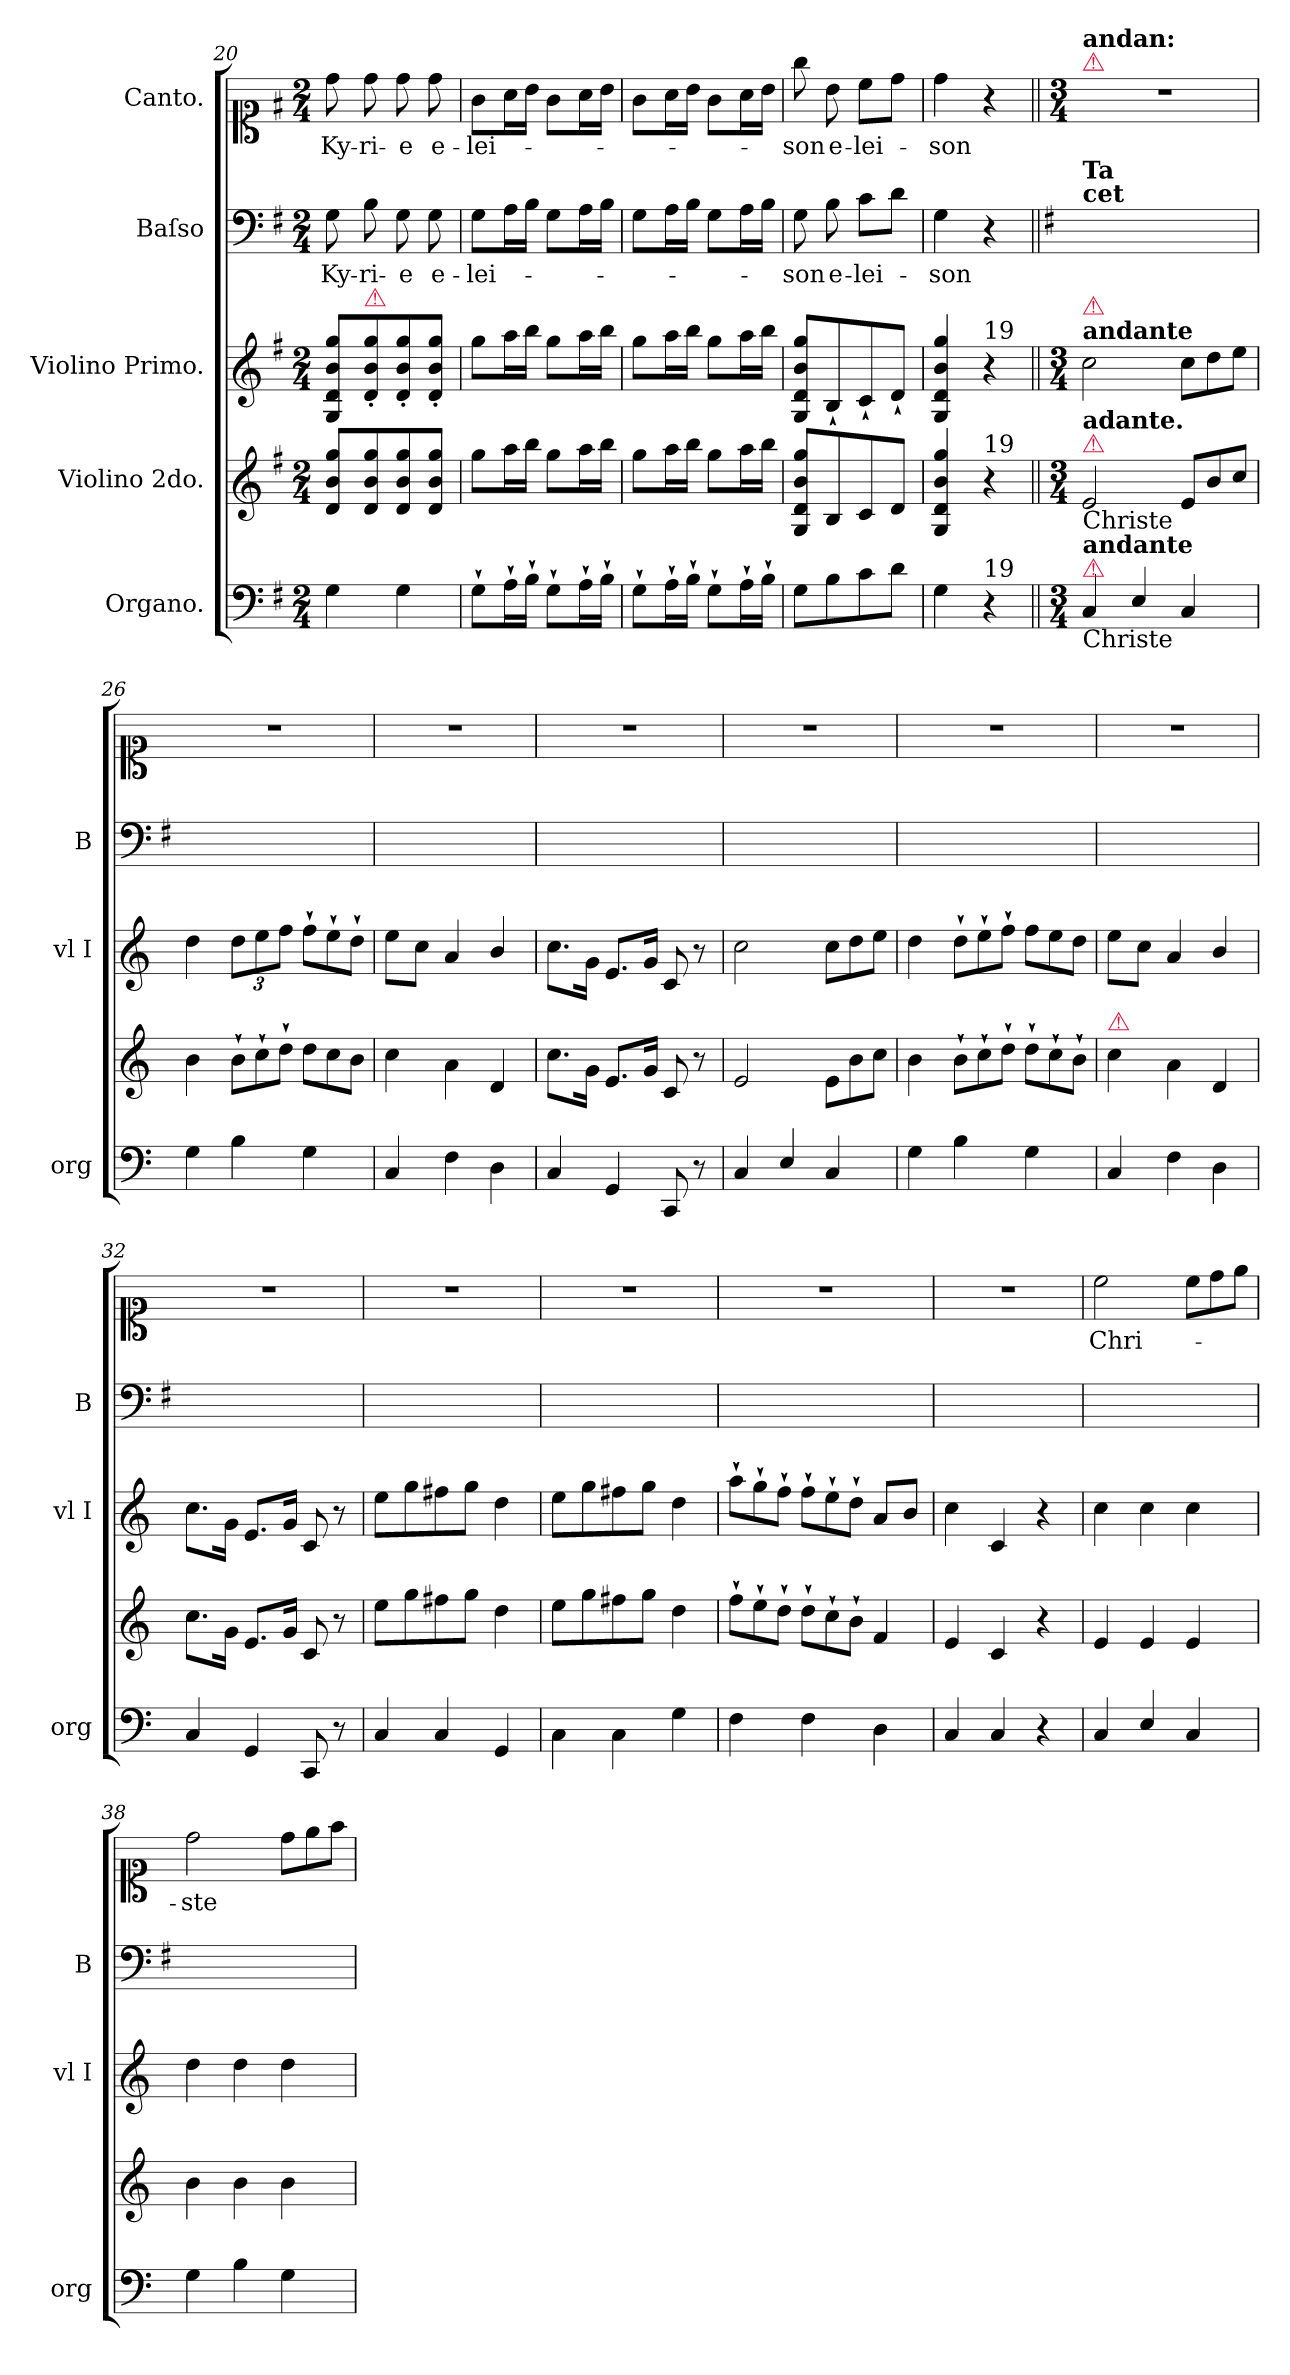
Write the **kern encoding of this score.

**kern	**kern	**dynam	**kern	**dynam	**kern	**text	**kern	**text
*part5	*part4	*part4	*part3	*part3	*part2	*part2	*part1	*part1
*staff5	*staff4	*staff4	*staff3	*staff3	*staff2	*staff2	*staff1	*staff1
*I"Organo.	*I"Violino 2do.	*	*I"Violino Primo.	*	*I"Baſso	*	*I"Canto.	*
*I'org	*	*	*I'vl I	*	*I'B	*	*	*
*clefF4	*clefG2	*	*clefG2	*	*clefF4	*	*clefC1	*
*k[f#]	*k[f#]	*	*k[f#]	*	*k[f#]	*	*k[f#]	*
*G:	*G:	*	*G:	*	*G:	*	*G:	*
*M2/4	*M2/4	*	*M2/4	*	*M2/4	*	*M2/4	*
=20	=20	=20	=20	=20	=20	=20	=20	=20
4G\	8d/ 8b/ 8gg/L	.	8G/ 8d/ 8b/ 8gg/L	.	8G\	Ky-	8dd\	Ky-
!	!	!	!LO:TX:a:color=crimson:t=⚠	!	!	!	!	!
.	8d/ 8b/ 8gg/	.	8d'/ 8b'/ 8gg'/	.	8B\	-ri-	8dd\	-ri-
4G\	8d/ 8b/ 8gg/	.	8d'/ 8b'/ 8gg'/	.	8G\	-e	8dd\	-e
.	8d/ 8b/ 8gg/J	.	8d'/ 8b'/ 8gg'/J	.	8G\	e-	8dd\	e-
=21	=21	=21	=21	=21	=21	=21	=21	=21
8G`\L	8gg\L	.	8gg\L	.	8G\L	-lei-	8g\L	-lei-
16A`\L	16aa\L	.	16aa\L	.	16A\L	.	16a\L	.
16B`\JJ	16bb\JJ	.	16bb\JJ	.	16B\JJ	.	16b\JJ	.
8G`\L	8gg\L	.	8gg\L	.	8G\L	.	8g\L	.
16A`\L	16aa\L	.	16aa\L	.	16A\L	.	16a\L	.
16B`\JJ	16bb\JJ	.	16bb\JJ	.	16B\JJ	.	16b\JJ	.
=22	=22	=22	=22	=22	=22	=22	=22	=22
8G`\L	8gg\L	.	8gg\L	.	8G\L	.	8g\L	.
16A`\L	16aa\L	.	16aa\L	.	16A\L	.	16a\L	.
16B`\JJ	16bb\JJ	.	16bb\JJ	.	16B\JJ	.	16b\JJ	.
8G`\L	8gg\L	.	8gg\L	.	8G\L	.	8g\L	.
16A`\L	16aa\L	.	16aa\L	.	16A\L	.	16a\L	.
16B`\JJ	16bb\JJ	.	16bb\JJ	.	16B\JJ	.	16b\JJ	.
=23	=23	=23	=23	=23	=23	=23	=23	=23
8G\L	8G/ 8d/ 8b/ 8gg/L	.	8G/ 8d/ 8b/ 8gg/L	.	8G\	-son	8gg\	-son
8B\	8B/	.	8B`/	.	8B\	e-	8b\	e-
8c\	8c/	.	8c`/	.	8c\L	-lei-	8cc\L	-lei-
8d\J	8d/J	.	8d`/J	.	8d\J	.	8dd\J	.
=24	=24	=24	=24	=24	=24	=24	=24	=24
4G\	4G/ 4d/ 4b/ 4gg/	.	4G/ 4d/ 4b/ 4gg/	.	4G\	-son	4dd\	-son
!	!	!	!LO:TX:a:t=19	!	!	!	!	!
!	!LO:TX:a:t=19	!	!	!	!	!	!	!
!LO:TX:a:t=19	!	!	!	!	!	!	!	!
4r	4r	.	4r	.	4r	.	4r	.
=25||	=25||	=25||	=25||	=25||	=25||	=25||	=25||	=25||
*k[]	*k[]	*	*k[]	*	*	*	*k[]	*
*M3/4	*M3/4	*	*M3/4	*	*	*	*M3/4	*
!	!	!	!	!	!	!	!LO:TX:a:color=crimson:t=⚠	!
!	!	!	!	!	!	!	!LO:TX:a:B:t=andan&colon;	!
!	!	!	!	!	!LO:TX:a:B:t=Ta\ncet	!	!	!
!	!	!	!LO:TX:a:B:t=andante	!	!	!	!	!
!	!	!	!LO:TX:a:color=crimson:t=⚠	!	!	!	!	!
!	!LO:TX:b:t=Christe	!	!	!	!	!	!	!
!	!LO:TX:a:color=crimson:t=⚠	!	!	!	!	!	!	!
!	!LO:TX:a:B:t=adante.	!	!	!	!	!	!	!
!LO:TX:b:t=Christe	!	!	!	!	!	!	!	!
!LO:TX:a:color=crimson:t=⚠	!	!	!	!	!	!	!	!
!LO:TX:a:B:t=andante	!	!	!	!	!	!	!	!
4C/	2e/	.	2cc\	.	2.ryy	.	2.r	.
4E/	.	.	.	.	.	.	.	.
*	*Xtuplet	*	*Xtuplet	*	*	*	*	*
4C/	12e/L	.	12cc\L	.	.	.	.	.
.	12b/	.	12dd\	.	.	.	.	.
.	12cc/J	.	12ee\J	.	.	.	.	.
=26	=26	=26	=26	=26	=26	=26	=26	=26
4G\	4b\	.	4dd\	.	2.ryy	.	2.r	.
*	*	*	*tuplet	*	*	*	*	*
4B\	12b`\L	.	12dd\L	.	.	.	.	.
.	12cc`\	.	12ee\	.	.	.	.	.
.	12dd`\J	.	12ff\J	.	.	.	.	.
*	*	*	*Xtuplet	*	*	*	*	*
4G\	12dd\L	.	12ff`\L	.	.	.	.	.
.	12cc\	.	12ee`\	.	.	.	.	.
.	12b\J	.	12dd`\J	.	.	.	.	.
=27	=27	=27	=27	=27	=27	=27	=27	=27
4C/	4cc\	.	8ee\L	.	2.ryy	.	2.r	.
.	.	.	8cc\J	.	.	.	.	.
4F\	4a\	.	4a/	.	.	.	.	.
4D\	4d/	.	4b/	.	.	.	.	.
=28	=28	=28	=28	=28	=28	=28	=28	=28
4C/	8.cc\L	.	8.cc\L	.	2.ryy	.	2.r	.
.	16g\Jk	.	16g\Jk	.	.	.	.	.
4GG/	8.e/L	.	8.e/L	.	.	.	.	.
.	16g/Jk	.	16g/Jk	.	.	.	.	.
8CC/	8c/	.	8c/	.	.	.	.	.
8r	8r	.	8r	.	.	.	.	.
=29	=29	=29	=29	=29	=29	=29	=29	=29
!	!	!LO:DY:a	!	!LO:DY:a	!	!	!	!
4C/	2e/	Po.	2cc\	Po.	2.ryy	.	2.r	.
4E/	.	.	.	.	.	.	.	.
4C/	12e/L	.	12cc\L	.	.	.	.	.
.	12b\	.	12dd\	.	.	.	.	.
.	12cc\J	.	12ee\J	.	.	.	.	.
=30	=30	=30	=30	=30	=30	=30	=30	=30
4G\	4b\	.	4dd\	.	2.ryy	.	2.r	.
4B\	12b`\L	.	12dd`\L	.	.	.	.	.
.	12cc`\	.	12ee`\	.	.	.	.	.
.	12dd`\J	.	12ff`\J	.	.	.	.	.
4G\	12dd`\L	.	12ff\L	.	.	.	.	.
.	12cc`\	.	12ee\	.	.	.	.	.
.	12b`\J	.	12dd\J	.	.	.	.	.
=31	=31	=31	=31	=31	=31	=31	=31	=31
!	!LO:TX:a:color=crimson:t=⚠	!	!	!	!	!	!	!
4C/	4cc\	.	8ee\L	.	2.ryy	.	2.r	.
.	.	.	8cc\J	.	.	.	.	.
4F\	4a\	.	4a/	.	.	.	.	.
4D\	4d/	.	4b/	.	.	.	.	.
=32	=32	=32	=32	=32	=32	=32	=32	=32
4C/	8.cc\L	.	8.cc\L	.	2.ryy	.	2.r	.
.	16g\Jk	.	16g\Jk	.	.	.	.	.
4GG/	8.e/L	.	8.e/L	.	.	.	.	.
.	16g/Jk	.	16g/Jk	.	.	.	.	.
8CC/	8c/	.	8c/	.	.	.	.	.
8r	8r	.	8r	.	.	.	.	.
=33	=33	=33	=33	=33	=33	=33	=33	=33
4C/	8ee\L	.	8ee\L	.	2.ryy	.	2.r	.
.	8gg\	.	8gg\	.	.	.	.	.
4C/	8ff#X\	.	8ff#X\	.	.	.	.	.
.	8gg\J	.	8gg\J	.	.	.	.	.
4GG/	4dd\	.	4dd\	.	.	.	.	.
=34	=34	=34	=34	=34	=34	=34	=34	=34
4C\	8ee\L	.	8ee\L	.	2.ryy	.	2.r	.
.	8gg\	.	8gg\	.	.	.	.	.
4C\	8ff#X\	.	8ff#X\	.	.	.	.	.
.	8gg\J	.	8gg\J	.	.	.	.	.
4G\	4dd\	.	4dd\	.	.	.	.	.
=35	=35	=35	=35	=35	=35	=35	=35	=35
4F\	12ff`\L	.	12aa`\L	.	2.ryy	.	2.r	.
.	12ee`\	.	12gg`\	.	.	.	.	.
.	12dd`\J	.	12ff`\J	.	.	.	.	.
4F\	12dd`\L	.	12ff`\L	.	.	.	.	.
.	12cc`\	.	12ee`\	.	.	.	.	.
.	12b`\J	.	12dd`\J	.	.	.	.	.
4D\	4f/	.	8a/L	.	.	.	.	.
.	.	.	8b/J	.	.	.	.	.
=36	=36	=36	=36	=36	=36	=36	=36	=36
4C/	4e/	.	4cc\	.	2.ryy	.	2.r	.
4C/	4c/	.	4c/	.	.	.	.	.
4r	4r	.	4r	.	.	.	.	.
=37	=37	=37	=37	=37	=37	=37	=37	=37
!	!	!LO:DY:a	!	!	!	!	!	!
4C/	4e/	Po	4cc\	.	2.ryy	.	2cc\	Chri-
4E/	4e/	.	4cc\	.	.	.	.	.
*	*	*	*	*	*	*	*Xtuplet	*
4C/	4e/	.	4cc\	.	.	.	12cc\L	.
.	.	.	.	.	.	.	12dd\	.
.	.	.	.	.	.	.	12ee\J	.
=38	=38	=38	=38	=38	=38	=38	=38	=38
4G\	4b\	.	4dd\	.	2.ryy	.	2dd\	-ste
4B\	4b\	.	4dd\	.	.	.	.	.
4G\	4b\	.	4dd\	.	.	.	12dd\L	.
.	.	.	.	.	.	.	12ee\	.
.	.	.	.	.	.	.	12ff\J	.
=	=	=	=	=	=	=	=	=
*-	*-	*-	*-	*-	*-	*-	*-	*-
